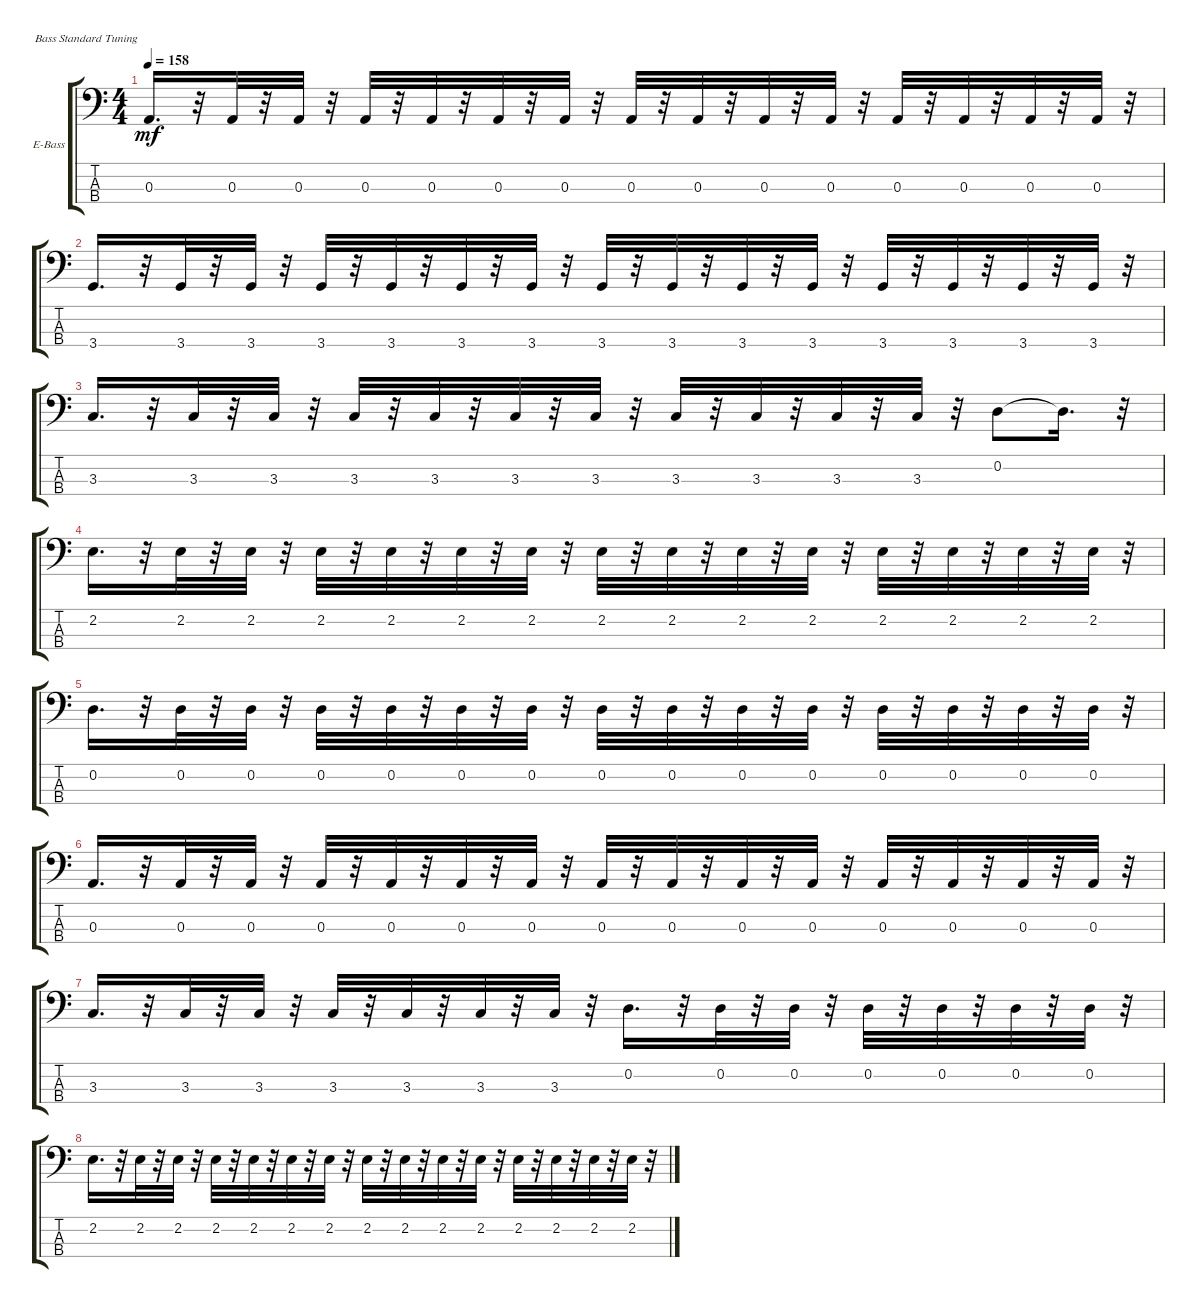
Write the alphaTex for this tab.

\bracketExtendMode groupsimilarinstruments
\firstSystemTrackNameOrientation horizontal
\otherSystemsTrackNameOrientation horizontal
\track ("" "E-Bass") {instrument electricbassfinger}
\staff {score tabs}
\tuning (G2 D2 A1 E1)
\ts (4 4)
\tempo 158
\clef f4
\ks c
0.3.16{d dy mf} r.32 0.3.32 r.32 0.3.32 r.32 0.3.32 r.32 0.3.32 r.32 0.3.32 r.32 0.3.32 r.32 0.3.32 r.32 0.3.32 r.32 0.3.32 r.32 0.3.32 r.32 0.3.32 r.32 0.3.32 r.32 0.3.32 r.32 0.3.32 r.32 |
3.4.16{d} r.32 3.4.32 r.32 3.4.32 r.32 3.4.32 r.32 3.4.32 r.32 3.4.32 r.32 3.4.32 r.32 3.4.32 r.32 3.4.32 r.32 3.4.32 r.32 3.4.32 r.32 3.4.32 r.32 3.4.32 r.32 3.4.32 r.32 3.4.32 r.32 |
3.3.16{d} r.32 3.3.32 r.32 3.3.32 r.32 3.3.32 r.32 3.3.32 r.32 3.3.32 r.32 3.3.32 r.32 3.3.32 r.32 3.3.32 r.32 3.3.32 r.32 3.3.32 r.32 0.2.8 0.2{t}.16{d} r.32 |
2.2.16{d} r.32 2.2.32 r.32 2.2.32 r.32 2.2.32 r.32 2.2.32 r.32 2.2.32 r.32 2.2.32 r.32 2.2.32 r.32 2.2.32 r.32 2.2.32 r.32 2.2.32 r.32 2.2.32 r.32 2.2.32 r.32 2.2.32 r.32 2.2.32 r.32 |
0.2.16{d} r.32 0.2.32 r.32 0.2.32 r.32 0.2.32 r.32 0.2.32 r.32 0.2.32 r.32 0.2.32 r.32 0.2.32 r.32 0.2.32 r.32 0.2.32 r.32 0.2.32 r.32 0.2.32 r.32 0.2.32 r.32 0.2.32 r.32 0.2.32 r.32 |
0.3.16{d} r.32 0.3.32 r.32 0.3.32 r.32 0.3.32 r.32 0.3.32 r.32 0.3.32 r.32 0.3.32 r.32 0.3.32 r.32 0.3.32 r.32 0.3.32 r.32 0.3.32 r.32 0.3.32 r.32 0.3.32 r.32 0.3.32 r.32 0.3.32 r.32 |
3.3.16{d} r.32 3.3.32 r.32 3.3.32 r.32 3.3.32 r.32 3.3.32 r.32 3.3.32 r.32 3.3.32 r.32 0.2.16{d} r.32 0.2.32 r.32 0.2.32 r.32 0.2.32 r.32 0.2.32 r.32 0.2.32 r.32 0.2.32 r.32 |
2.2.16{d} r.32 2.2.32 r.32 2.2.32 r.32 2.2.32 r.32 2.2.32 r.32 2.2.32 r.32 2.2.32 r.32 2.2.32 r.32 2.2.32 r.32 2.2.32 r.32 2.2.32 r.32 2.2.32 r.32 2.2.32 r.32 2.2.32 r.32 2.2.32 r.32
